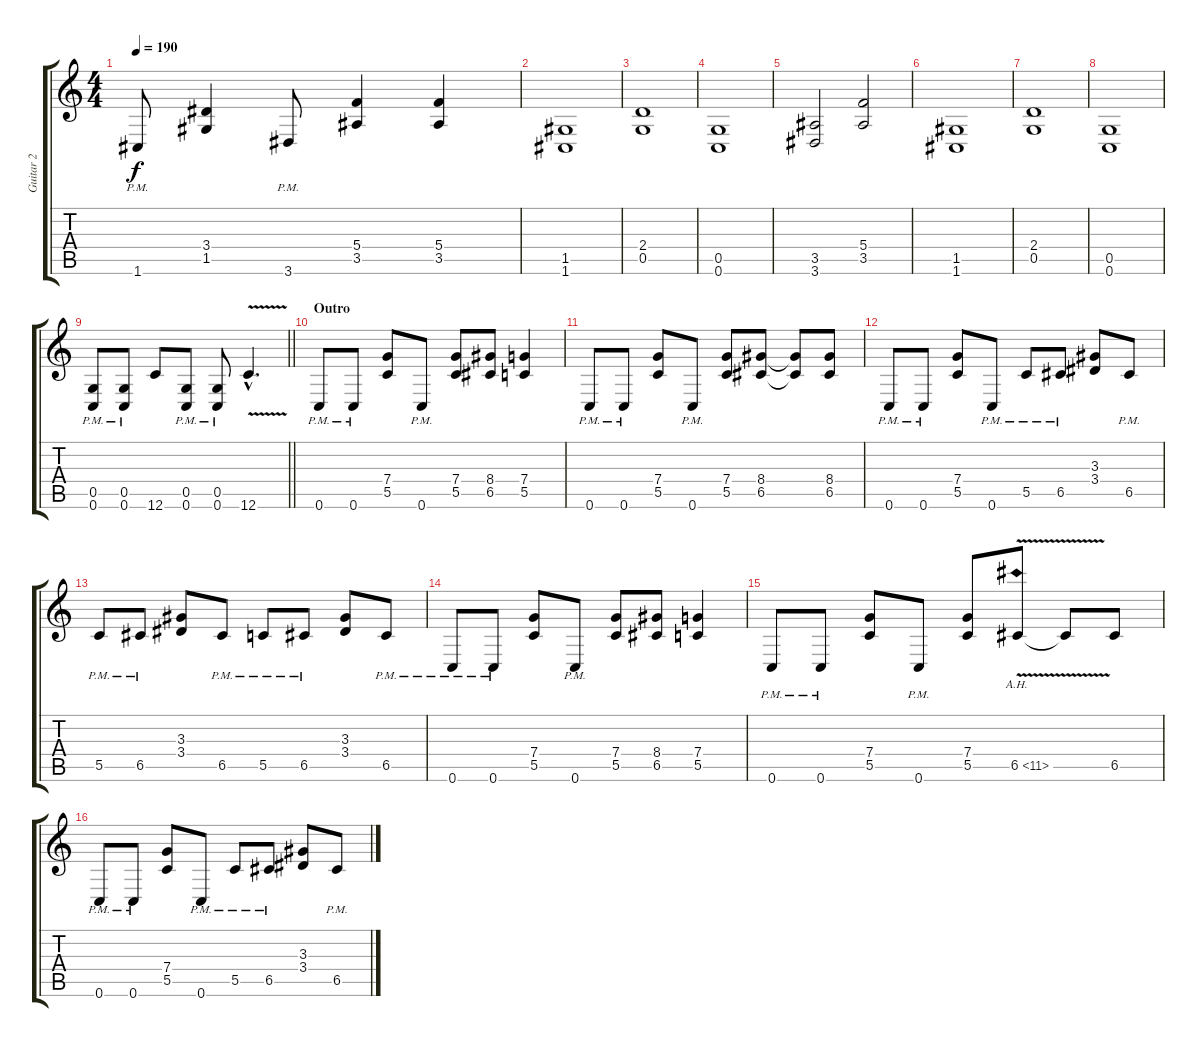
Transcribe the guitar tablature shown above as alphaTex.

\track ("Guitar 2" "Guitar 2") {instrument distortionguitar}
\staff {score tabs}
\tuning (D4 A3 F3 C3 G2 C2) {hide}
\ts (4 4)
\tempo 190
\clef g2
\ks c
1.6{pm}.8{dy f} (3.4 1.5).4 3.6{pm}.8 (5.4 3.5).4 (5.4 3.5).4 |
(1.5 1.6).1 |
(2.4 0.5).1 |
(0.5 0.6).1 |
(3.5 3.6).2 (5.4 3.5).2 |
(1.5 1.6).1 |
(2.4 0.5).1 |
(0.5 0.6).1 |
\barLineRight lightlight
(0.5{pm} 0.6{pm}).8{volume 12} (0.5{pm} 0.6{pm}).8 12.6.8 (0.5{pm} 0.6{pm}).8 (0.5{pm} 0.6{pm}).8 12.6{v hac}.4{d} |
\section ("" "Outro")
0.6{pm}.8 0.6{pm}.8 (7.4 5.5).8 0.6{pm}.8 (7.4 5.5).8 (8.4 6.5).8 (7.4 5.5).4 |
0.6{pm}.8 0.6{pm}.8 (7.4 5.5).8 0.6{pm}.8 (7.4 5.5).8 (8.4 6.5).8 (8.4{t} 6.5{t}).8 (8.4 6.5).8 |
0.6{pm}.8 0.6{pm}.8 (7.4 5.5).8 0.6{pm}.8 5.5{pm}.8 6.5{pm}.8 (3.3 3.4).8 6.5{pm}.8 |
5.5{pm}.8 6.5{pm}.8 (3.3 3.4).8 6.5{pm}.8 5.5{pm}.8 6.5{pm}.8 (3.3 3.4).8 6.5{pm}.8 |
0.6{pm}.8 0.6{pm}.8 (7.4 5.5).8 0.6{pm}.8 (7.4 5.5).8 (8.4 6.5).8 (7.4 5.5).4 |
0.6{pm}.8 0.6{pm}.8 (7.4 5.5).8 0.6{pm}.8 (7.4 5.5).8 6.5{ah 5 v}.8 6.5{t}.8 6.5.8 |
0.6{pm}.8 0.6{pm}.8 (7.4 5.5).8 0.6{pm}.8 5.5{pm}.8 6.5{pm}.8 (3.3 3.4).8 6.5{pm}.8
